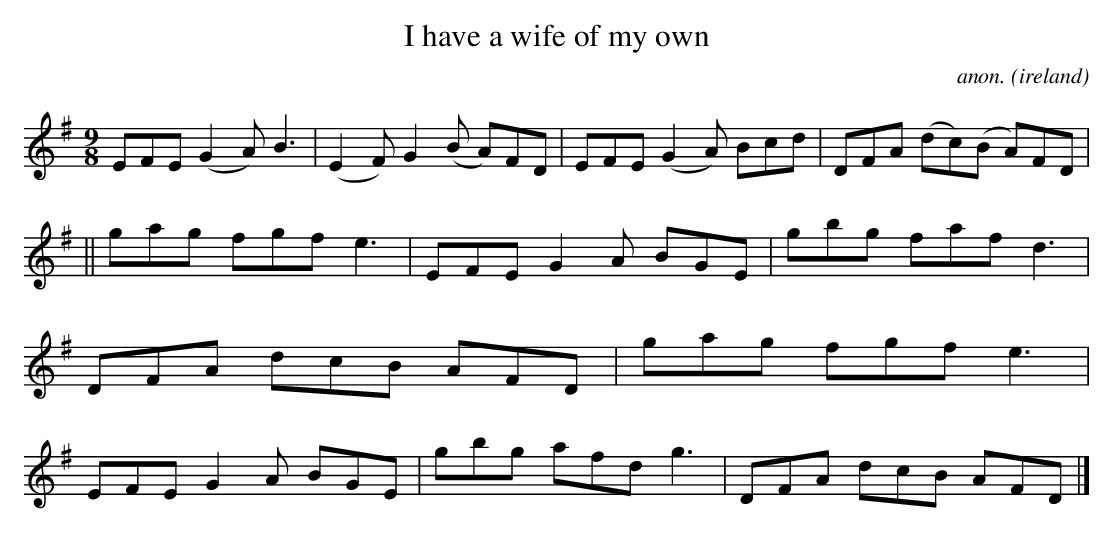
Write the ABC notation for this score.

X:1
T:I have a wife of my own
O:ireland
C:anon.
M:9/8
L:1/8
K:Dmix
EFE (G2A) B3|(E2F) G2(B A)FD|EFE (G2A) Bcd|DFA (dc)(B A)FD|
||gag fgf e3|EFE G2A BGE|gbg faf d3|DFA dcB AFD|gag fgf e3|EFE G2A BGE|gbg afd g3|DFA dcB AFD|]
